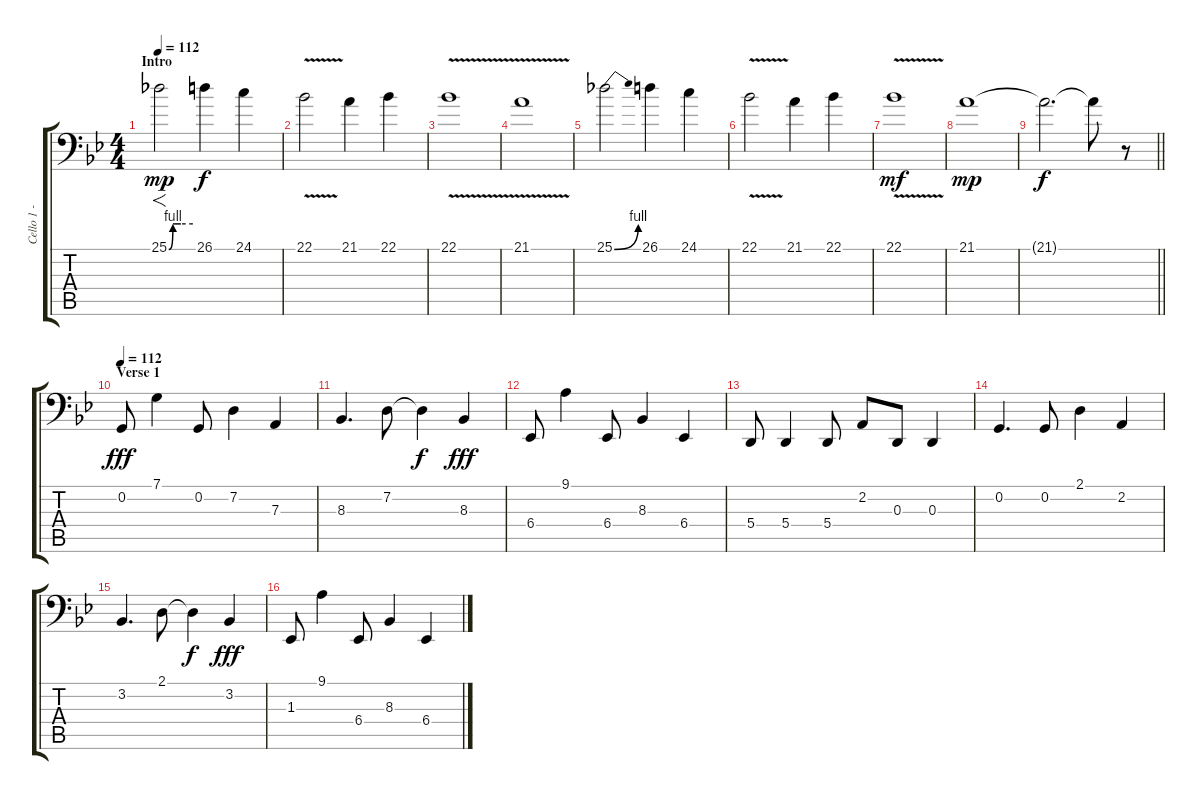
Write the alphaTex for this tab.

\track ("Cello 1 - Eicca" "Cello 1 - ") {instrument cello}
\staff {score tabs}
\tuning (C3 G2 D2 A1 E1 B0) {hide}
\ts (4 4)
\section ("" "Intro")
\tempo 112
\tempo 87
\tempo 112
\clef f4
\ks bb
25.1{be (custom 0 0 10 4 15 4 30 4 60 4)}.2{f dy mp instrument cello} 26.1.4{dy f} 24.1.4 |
22.1{v}.2 21.1.4 22.1.4 |
22.1{v}.1 |
21.1{v}.1 |
25.1{be (bend 0 0 60 4)}.2 26.1.4 24.1.4 |
22.1{v}.2 21.1.4 22.1.4 |
22.1{v}.1{dy mf} |
21.1.1{dy mp} |
\barLineRight lightlight
21.1{t}.2{d dy f} 21.1{t}.8 r.8 |
\section ("" "Verse 1")
\tempo 112
0.2.8{dy fff instrument electricbasspick} 7.1.4 0.2.8 7.2.4 7.3.4 |
8.3.4{d} 7.2.8 7.2{t}.4{dy f} 8.3.4{dy fff} |
6.4.8 9.1.4 6.4.8 8.3.4 6.4.4 |
5.4.8 5.4.4 5.4.8 2.2.8 0.3.8 0.3.4 |
0.2.4{d} 0.2.8 2.1.4 2.2.4 |
3.2.4{d} 2.1.8 2.1{t}.4{dy f} 3.2.4{dy fff} |
1.3.8 9.1.4 6.4.8 8.3.4 6.4.4
